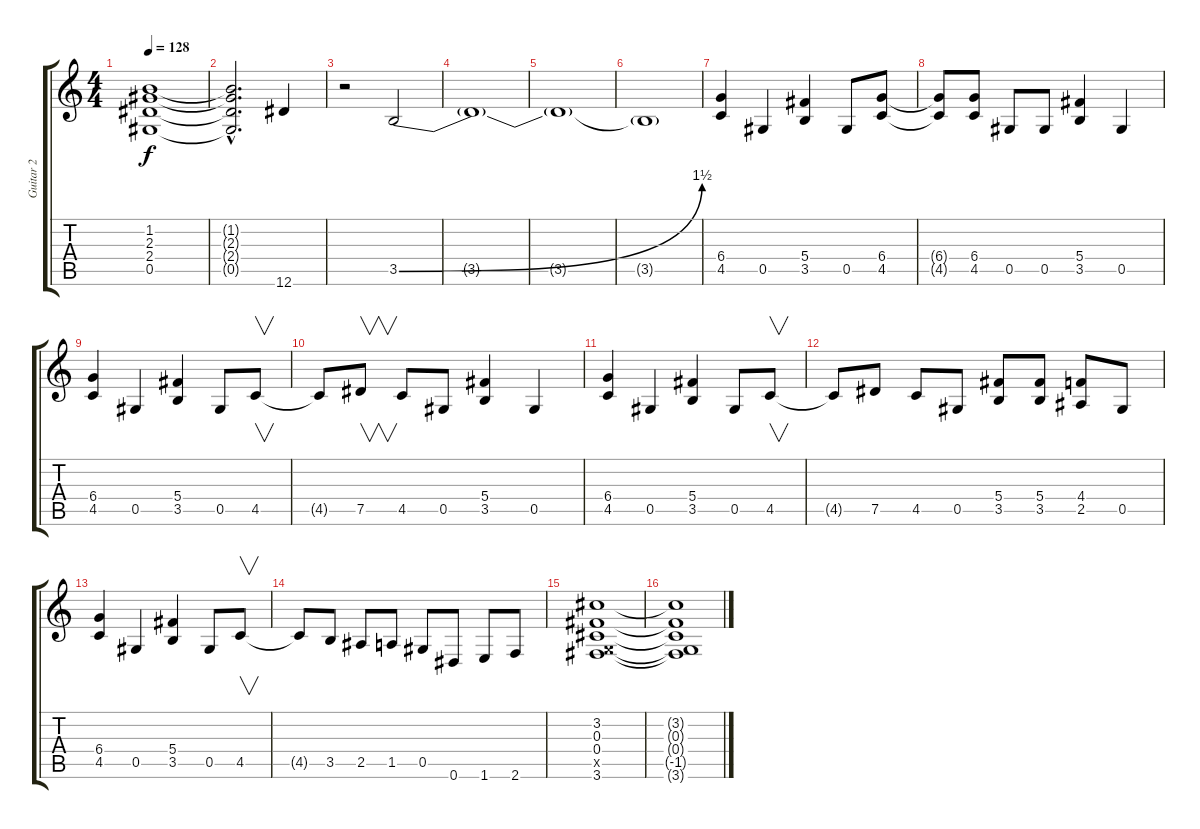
\track ("Guitar 2" "Guitar 2") {instrument overdrivenguitar}
\staff {score tabs}
\tuning (Eb4 Bb3 Gb3 Db3 Ab2 Eb2) {hide}
\ts (4 4)
\tempo 128
\clef g2
\ks c
(1.2 2.3 2.4 0.5).1{dy f} |
(1.2{hac t} 2.3{hac t} 2.4{hac t} 0.5{hac t}).2{d} 12.6.4 |
r.2 3.5{be (bend 0 0 60 6)}.2 |
3.5{t}.1 |
3.5{t}.1 |
3.5{t}.1 |
(6.4 4.5).4 0.5.4 (5.4 3.5).4 0.5.8 (6.4 4.5).8 |
(6.4{t} 4.5{t}).8 (6.4 4.5).8 0.5.8 0.5.8 (5.4 3.5).4 0.5.4 |
(6.4 4.5).4 0.5.4 (5.4 3.5).4 0.5.8 4.5.8{v} |
4.5{t}.8 7.5.8{v} 4.5.8 0.5.8 (5.4 3.5).4 0.5.4 |
(6.4 4.5).4 0.5.4 (5.4 3.5).4 0.5.8 4.5.8{v} |
4.5{t}.8 7.5.8 4.5.8 0.5.8 (5.4 3.5).8 (5.4 3.5).8 (4.4 2.5).8 0.5.8 |
(6.4 4.5).4 0.5.4 (5.4 3.5).4 0.5.8 4.5.8{v} |
4.5{t}.8 3.5.8 2.5.8 1.5.8 0.5.8 0.6.8 1.6.8 2.6.8 |
(3.2 0.3 0.4 -1.5{x} 3.6).1 |
(3.2{t} 0.3{t} 0.4{t} -1.5{t} 3.6{t}).1
